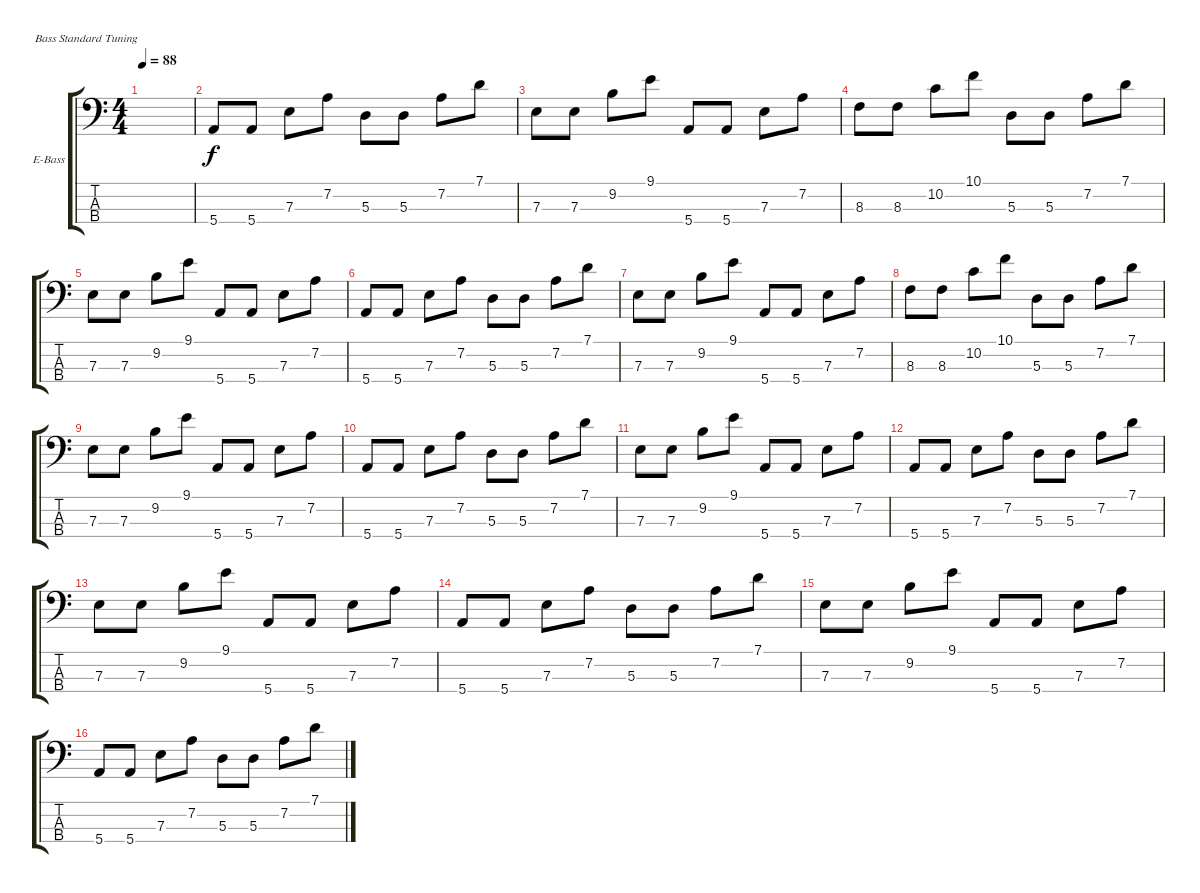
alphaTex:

\defaultSystemsLayout 4
\bracketExtendMode groupsimilarinstruments
\firstSystemTrackNameOrientation horizontal
\otherSystemsTrackNameOrientation horizontal
\track ("Electric Bass" "E-Bass") {instrument electricbassfinger}
\staff {score tabs}
\tuning (G2 D2 A1 E1)
\ts (4 4)
\tempo 88
\clef f4
\ks c
|
\scale
0.485477 5.4.8 5.4.8 7.3.8 7.2.8 5.3.8 5.3.8 7.2.8 7.1.8 |
\scale
0.257261 7.3.8 7.3.8 9.2.8 9.1.8 5.4.8 5.4.8 7.3.8 7.2.8 |
\scale
0.257261 8.3.8 8.3.8 10.2.8 10.1.8 5.3.8 5.3.8 7.2.8 7.1.8 |
7.3.8 7.3.8 9.2.8 9.1.8 5.4.8 5.4.8 7.3.8 7.2.8 |
5.4.8 5.4.8 7.3.8 7.2.8 5.3.8 5.3.8 7.2.8 7.1.8 |
7.3.8 7.3.8 9.2.8 9.1.8 5.4.8 5.4.8 7.3.8 7.2.8 |
8.3.8 8.3.8 10.2.8 10.1.8 5.3.8 5.3.8 7.2.8 7.1.8 |
7.3.8 7.3.8 9.2.8 9.1.8 5.4.8 5.4.8 7.3.8 7.2.8 |
5.4.8 5.4.8 7.3.8 7.2.8 5.3.8 5.3.8 7.2.8 7.1.8 |
7.3.8 7.3.8 9.2.8 9.1.8 5.4.8 5.4.8 7.3.8 7.2.8 |
5.4.8 5.4.8 7.3.8 7.2.8 5.3.8 5.3.8 7.2.8 7.1.8 |
7.3.8 7.3.8 9.2.8 9.1.8 5.4.8 5.4.8 7.3.8 7.2.8 |
5.4.8 5.4.8 7.3.8 7.2.8 5.3.8 5.3.8 7.2.8 7.1.8 |
7.3.8 7.3.8 9.2.8 9.1.8 5.4.8 5.4.8 7.3.8 7.2.8 |
5.4.8 5.4.8 7.3.8 7.2.8 5.3.8 5.3.8 7.2.8 7.1.8
